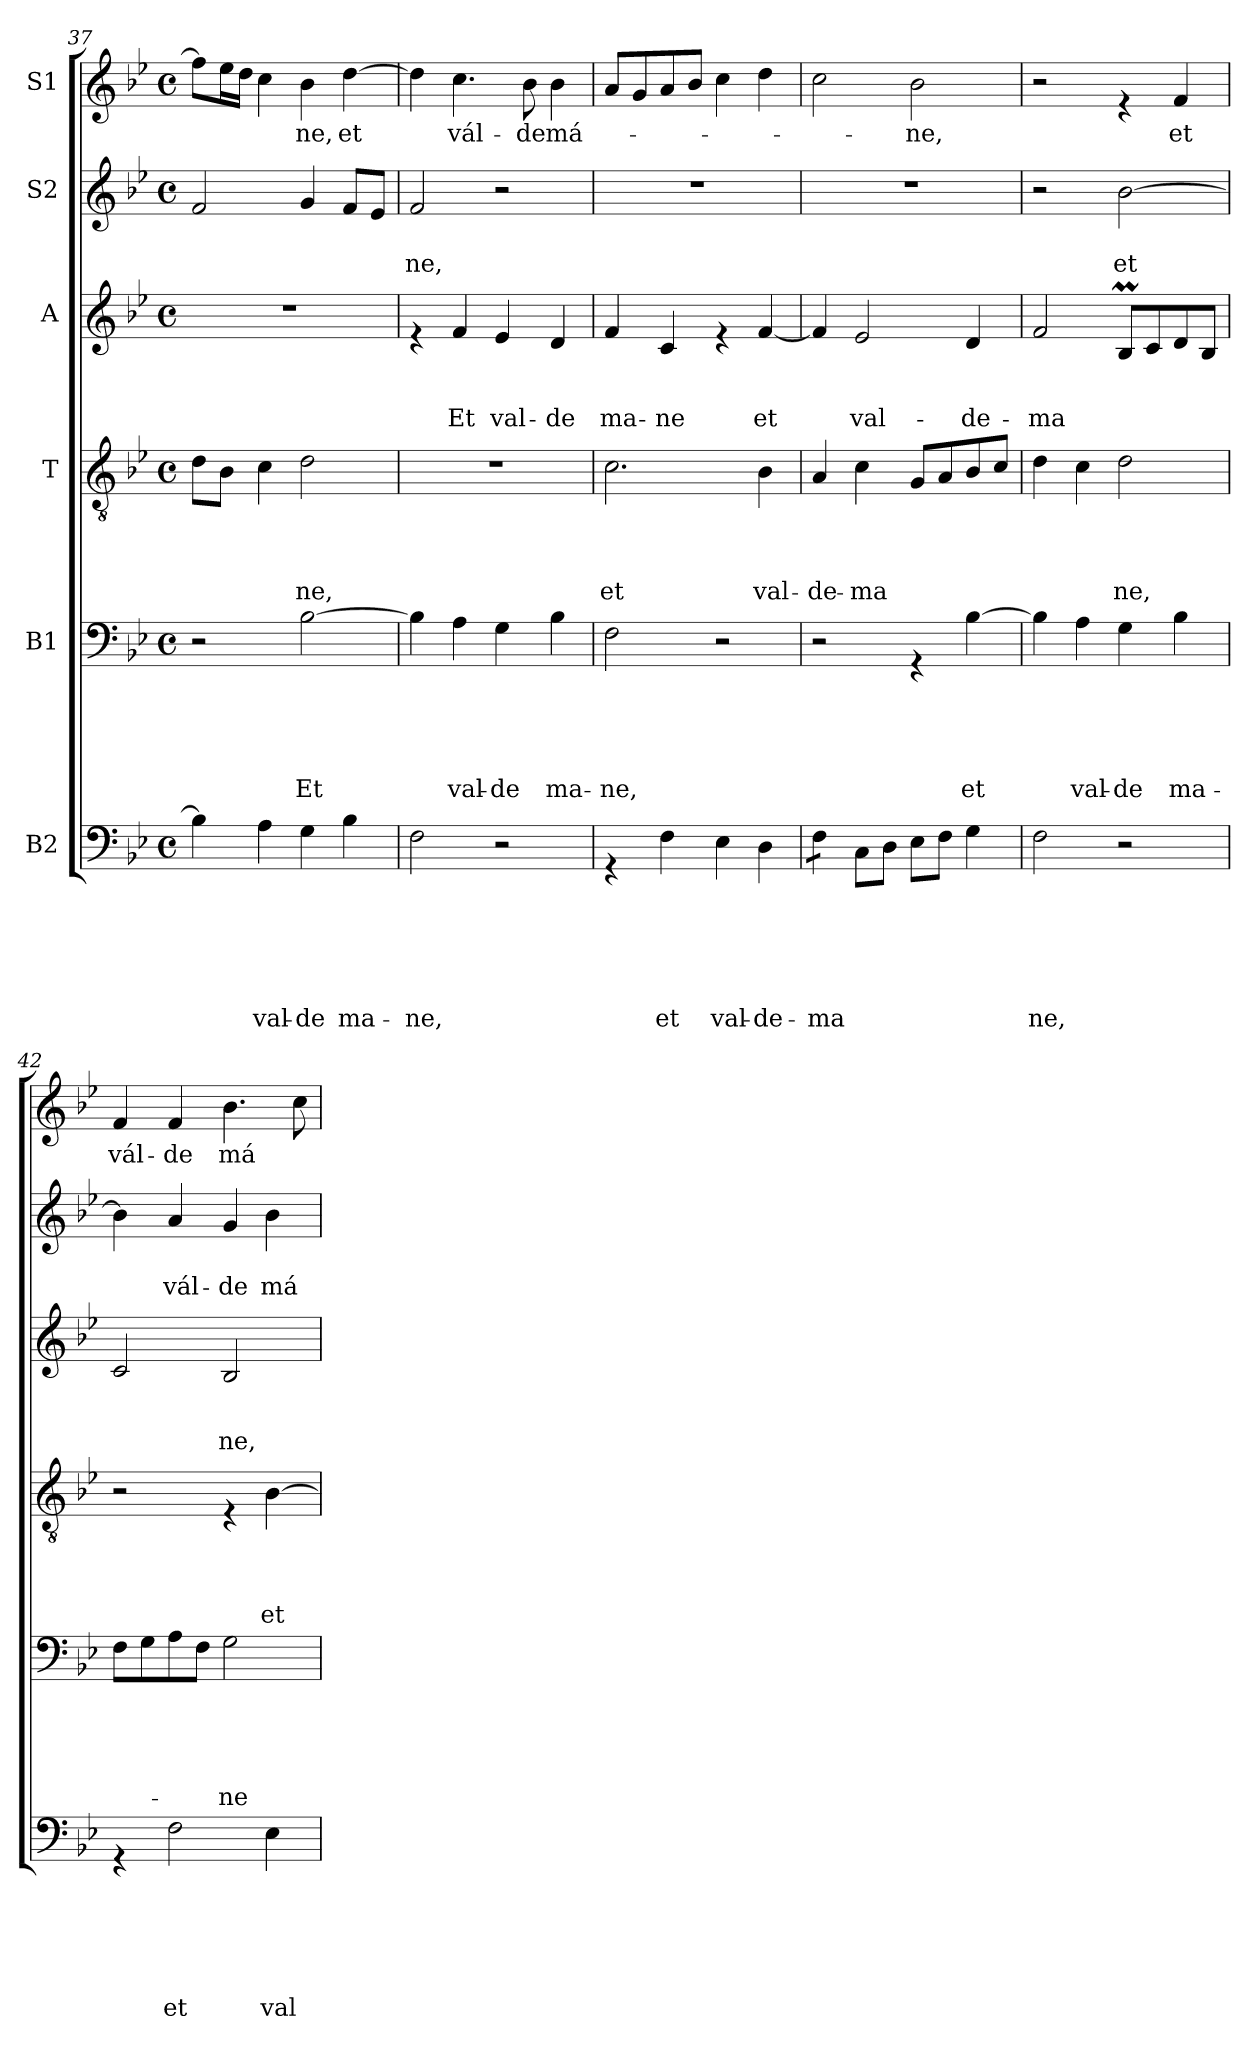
**kern	**text	**text	**text	**text	**text	**text	**kern	**text	**text	**text	**text	**text	**kern	**text	**text	**text	**text	**kern	**text	**text	**text	**kern	**text	**text	**kern	**text
*part6	*part6	*part6	*part6	*part6	*part6	*part6	*part5	*part5	*part5	*part5	*part5	*part5	*part4	*part4	*part4	*part4	*part4	*part3	*part3	*part3	*part3	*part2	*part2	*part2	*part1	*part1
*staff6	*staff6	*staff6	*staff6	*staff6	*staff6	*staff6	*staff5	*staff5	*staff5	*staff5	*staff5	*staff5	*staff4	*staff4	*staff4	*staff4	*staff4	*staff3	*staff3	*staff3	*staff3	*staff2	*staff2	*staff2	*staff1	*staff1
*I"B2	*	*	*	*	*	*	*I"B1	*	*	*	*	*	*I"T	*	*	*	*	*I"A	*	*	*	*I"S2	*	*	*I"S1	*
*clefF4	*	*	*	*	*	*	*clefF4	*	*	*	*	*	*clefGv2	*	*	*	*	*clefG2	*	*	*	*clefG2	*	*	*clefG2	*
*k[b-e-]	*	*	*	*	*	*	*k[b-e-]	*	*	*	*	*	*k[b-e-]	*	*	*	*	*k[b-e-]	*	*	*	*k[b-e-]	*	*	*k[b-e-]	*
*B-:	*	*	*	*	*	*	*B-:	*	*	*	*	*	*B-:	*	*	*	*	*B-:	*	*	*	*B-:	*	*	*B-:	*
*M4/4	*	*	*	*	*	*	*M4/4	*	*	*	*	*	*M4/4	*	*	*	*	*M4/4	*	*	*	*M4/4	*	*	*M4/4	*
*met(c)	*	*	*	*	*	*	*met(c)	*	*	*	*	*	*met(c)	*	*	*	*	*met(c)	*	*	*	*met(c)	*	*	*met(c)	*
=37	=37	=37	=37	=37	=37	=37	=37	=37	=37	=37	=37	=37	=37	=37	=37	=37	=37	=37	=37	=37	=37	=37	=37	=37	=37	=37
4B-\]	.	.	.	.	.	.	2r	.	.	.	.	.	8d\L	.	.	.	.	1r	.	.	.	2f/	.	.	8ff\L]	.
.	.	.	.	.	.	.	.	.	.	.	.	.	8B-\J	.	.	.	.	.	.	.	.	.	.	.	16ee-\L	.
.	.	.	.	.	.	.	.	.	.	.	.	.	.	.	.	.	.	.	.	.	.	.	.	.	16dd\JJ	.
!	!	!	!	!	!	!LO:LY:b	!	!	!	!	!	!	!	!	!	!	!	!	!	!	!	!	!	!	!	!
4A\	.	.	.	.	.	val-	.	.	.	.	.	.	4c\	.	.	.	.	.	.	.	.	.	.	.	4cc\	.
!	!	!	!	!	!	!LO:LY:b	!	!	!	!	!	!LO:LY:b	!	!	!	!	!LO:LY:b	!	!	!	!	!	!	!	!	!LO:LY:b
4G\	.	.	.	.	.	-de	[>2B-\	.	.	.	.	Et	2d\	.	.	.	ne,	.	.	.	.	4g/	.	.	4b->\	-ne,
!	!	!	!	!	!	!LO:LY:b	!	!	!	!	!	!	!	!	!	!	!	!	!	!	!	!	!	!	!	!LO:LY:b
4B-\	.	.	.	.	.	ma-	.	.	.	.	.	.	.	.	.	.	.	.	.	.	.	8f/L	.	.	[>4dd\	et
.	.	.	.	.	.	.	.	.	.	.	.	.	.	.	.	.	.	.	.	.	.	8e-/J	.	.	.	.
=38	=38	=38	=38	=38	=38	=38	=38	=38	=38	=38	=38	=38	=38	=38	=38	=38	=38	=38	=38	=38	=38	=38	=38	=38	=38	=38
!	!	!	!	!	!	!LO:LY:b	!	!	!	!	!	!	!	!	!	!	!	!	!	!	!	!	!	!LO:LY:b	!	!
2F\	.	.	.	.	.	-ne,	4B-\]	.	.	.	.	.	1r	.	.	.	.	4re	.	.	.	2f/	.	-ne,	4dd\]	.
!	!	!	!	!	!	!	!	!	!	!	!	!LO:LY:b	!	!	!	!	!	!	!	!	!LO:LY:b	!	!	!	!	!LO:LY:b
.	.	.	.	.	.	.	4A\	.	.	.	.	val-	.	.	.	.	.	4f/	.	.	Et	.	.	.	4.cc\	vál-
!	!	!	!	!	!	!	!	!	!	!	!	!LO:LY:b	!	!	!	!	!	!	!	!	!LO:LY:b	!	!	!	!	!
2r	.	.	.	.	.	.	4G\	.	.	.	.	-de	.	.	.	.	.	4e-/	.	.	val-	2r	.	.	.	.
!	!	!	!	!	!	!	!	!	!	!	!	!	!	!	!	!	!	!	!	!	!	!	!	!	!	!LO:LY:b
.	.	.	.	.	.	.	.	.	.	.	.	.	.	.	.	.	.	.	.	.	.	.	.	.	8b-\	-de
!	!	!	!	!	!	!	!	!	!	!	!	!LO:LY:b	!	!	!	!	!	!	!	!	!LO:LY:b	!	!	!	!	!LO:LY:b
.	.	.	.	.	.	.	4B-\	.	.	.	.	ma-	.	.	.	.	.	4d/	.	.	-de	.	.	.	4b-\	má-
=39	=39	=39	=39	=39	=39	=39	=39	=39	=39	=39	=39	=39	=39	=39	=39	=39	=39	=39	=39	=39	=39	=39	=39	=39	=39	=39
!	!	!	!	!	!	!	!	!	!	!	!	!LO:LY:b	!	!	!	!	!LO:LY:b	!	!	!	!LO:LY:b	!	!	!	!	!
4rGG	.	.	.	.	.	.	2F\	.	.	.	.	-ne,	2.c\	.	.	.	et	4f/	.	.	ma-	1r	.	.	8a/L	.
.	.	.	.	.	.	.	.	.	.	.	.	.	.	.	.	.	.	.	.	.	.	.	.	.	8g/	.
!	!	!	!	!	!	!LO:LY:b	!	!	!	!	!	!	!	!	!	!	!	!	!	!	!LO:LY:b	!	!	!	!	!
4F\	.	.	.	.	.	et	.	.	.	.	.	.	.	.	.	.	.	4c/	.	.	-ne	.	.	.	8a/	.
.	.	.	.	.	.	.	.	.	.	.	.	.	.	.	.	.	.	.	.	.	.	.	.	.	8b-/J	.
!	!	!	!	!	!	!LO:LY:b	!	!	!	!	!	!	!	!	!	!	!	!	!	!	!	!	!	!	!	!
4E-\	.	.	.	.	.	val-	2r	.	.	.	.	.	.	.	.	.	.	4re	.	.	.	.	.	.	4cc\	.
!	!	!	!	!	!	!LO:LY:b	!	!	!	!	!	!	!	!	!	!	!LO:LY:b	!	!	!	!LO:LY:b	!	!	!	!	!
4D\	.	.	.	.	.	-de-	.	.	.	.	.	.	4B-\	.	.	.	val-	[<4f/	.	.	et	.	.	.	4dd\	.
!!LO:LB:g=z
=40	=40	=40	=40	=40	=40	=40	=40	=40	=40	=40	=40	=40	=40	=40	=40	=40	=40	=40	=40	=40	=40	=40	=40	=40	=40	=40
!	!	!	!	!	!	!LO:LY:b	!	!	!	!	!	!	!	!	!	!	!LO:LY:b	!	!	!	!	!	!	!	!	!
*tremolo	*	*	*	*	*	*	*	*	*	*	*	*	*	*	*	*	*	*	*	*	*	*	*	*	*	*
8F\L	.	.	.	.	.	-ma	2r	.	.	.	.	.	4A/	.	.	.	-de-	4f/]	.	.	.	1r	.	.	2cc\	.
8F\J	.	.	.	.	.	.	.	.	.	.	.	.	.	.	.	.	.	.	.	.	.	.	.	.	.	.
*Xtremolo	*	*	*	*	*	*	*	*	*	*	*	*	*	*	*	*	*	*	*	*	*	*	*	*	*	*
!	!	!	!	!	!	!	!	!	!	!	!	!	!	!	!	!	!LO:LY:b	!	!	!	!LO:LY:b	!	!	!	!	!
8C\L	.	.	.	.	.	.	.	.	.	.	.	.	4c\	.	.	.	-ma	2e-/	.	.	val-	.	.	.	.	.
8D\J	.	.	.	.	.	.	.	.	.	.	.	.	.	.	.	.	.	.	.	.	.	.	.	.	.	.
!	!	!	!	!	!	!	!	!	!	!	!	!	!	!	!	!	!	!	!	!	!	!	!	!	!	!LO:LY:b
8E-\L	.	.	.	.	.	.	4rGG	.	.	.	.	.	8G/L	.	.	.	.	.	.	.	.	.	.	.	2b-\	-ne,
8F\J	.	.	.	.	.	.	.	.	.	.	.	.	8A/	.	.	.	.	.	.	.	.	.	.	.	.	.
!	!	!	!	!	!	!	!	!	!	!	!	!LO:LY:b	!	!	!	!	!	!	!	!	!LO:LY:b	!	!	!	!	!
4G\	.	.	.	.	.	.	[>4B-\	.	.	.	.	et	8B-/	.	.	.	.	4d/	.	.	-de-	.	.	.	.	.
.	.	.	.	.	.	.	.	.	.	.	.	.	8c/J	.	.	.	.	.	.	.	.	.	.	.	.	.
=41	=41	=41	=41	=41	=41	=41	=41	=41	=41	=41	=41	=41	=41	=41	=41	=41	=41	=41	=41	=41	=41	=41	=41	=41	=41	=41
!	!	!	!	!	!	!LO:LY:b	!	!	!	!	!	!	!	!	!	!	!	!	!	!	!LO:LY:b	!	!	!	!	!
2F\	.	.	.	.	.	ne,	4B-\]	.	.	.	.	.	4d\	.	.	.	.	2f/	.	.	-ma	2r	.	.	2r	.
!	!	!	!	!	!	!	!	!	!	!	!	!LO:LY:b	!	!	!	!	!	!	!	!	!	!	!	!	!	!
.	.	.	.	.	.	.	4A\	.	.	.	.	val-	4c\	.	.	.	.	.	.	.	.	.	.	.	.	.
!	!	!	!	!	!	!	!	!	!	!	!	!LO:LY:b	!	!	!	!	!LO:LY:b	!	!	!	!	!	!	!LO:LY:b	!	!
2r	.	.	.	.	.	.	4G\	.	.	.	.	-de	2d\	.	.	.	ne,	8B-M/L	.	.	.	[>2b-\	.	et	4re	.
.	.	.	.	.	.	.	.	.	.	.	.	.	.	.	.	.	.	8c/	.	.	.	.	.	.	.	.
!	!	!	!	!	!	!	!	!	!	!	!	!LO:LY:b	!	!	!	!	!	!	!	!	!	!	!	!	!	!LO:LY:b
.	.	.	.	.	.	.	4B-\	.	.	.	.	ma-	.	.	.	.	.	8d/	.	.	.	.	.	.	4f/	et
.	.	.	.	.	.	.	.	.	.	.	.	.	.	.	.	.	.	8B-/J	.	.	.	.	.	.	.	.
=42	=42	=42	=42	=42	=42	=42	=42	=42	=42	=42	=42	=42	=42	=42	=42	=42	=42	=42	=42	=42	=42	=42	=42	=42	=42	=42
!	!	!	!	!	!	!	!	!	!	!	!	!	!	!	!	!	!	!	!	!	!	!	!	!	!	!LO:LY:b
4rGG	.	.	.	.	.	.	8F\L	.	.	.	.	.	2r	.	.	.	.	2c/	.	.	.	4b-\]	.	.	4f/	vál-
.	.	.	.	.	.	.	8G\	.	.	.	.	.	.	.	.	.	.	.	.	.	.	.	.	.	.	.
!	!	!	!	!	!	!LO:LY:b	!	!	!	!	!	!	!	!	!	!	!	!	!	!	!	!	!	!LO:LY:b	!	!LO:LY:b
2F\	.	.	.	.	.	et	8A\	.	.	.	.	.	.	.	.	.	.	.	.	.	.	4a/	.	vál-	4f/	-de
.	.	.	.	.	.	.	8F\J	.	.	.	.	.	.	.	.	.	.	.	.	.	.	.	.	.	.	.
!	!	!	!	!	!	!	!	!	!	!	!	!LO:LY:b	!	!	!	!	!	!	!	!	!LO:LY:b	!	!	!LO:LY:b	!	!LO:LY:b
.	.	.	.	.	.	.	2G\	.	.	.	.	-ne	4rE	.	.	.	.	2B-/	.	.	ne,	4g/	.	-de	4.b-\	má
!	!	!	!	!	!	!LO:LY:b	!	!	!	!	!	!	!	!	!	!	!LO:LY:b	!	!	!	!	!	!	!LO:LY:b	!	!
4E-\	.	.	.	.	.	val-	.	.	.	.	.	.	[>4B-\	.	.	.	et	.	.	.	.	4b-\	.	má-	.	.
.	.	.	.	.	.	.	.	.	.	.	.	.	.	.	.	.	.	.	.	.	.	.	.	.	8cc\	.
=	=	=	=	=	=	=	=	=	=	=	=	=	=	=	=	=	=	=	=	=	=	=	=	=	=	=
*-	*-	*-	*-	*-	*-	*-	*-	*-	*-	*-	*-	*-	*-	*-	*-	*-	*-	*-	*-	*-	*-	*-	*-	*-	*-	*-
